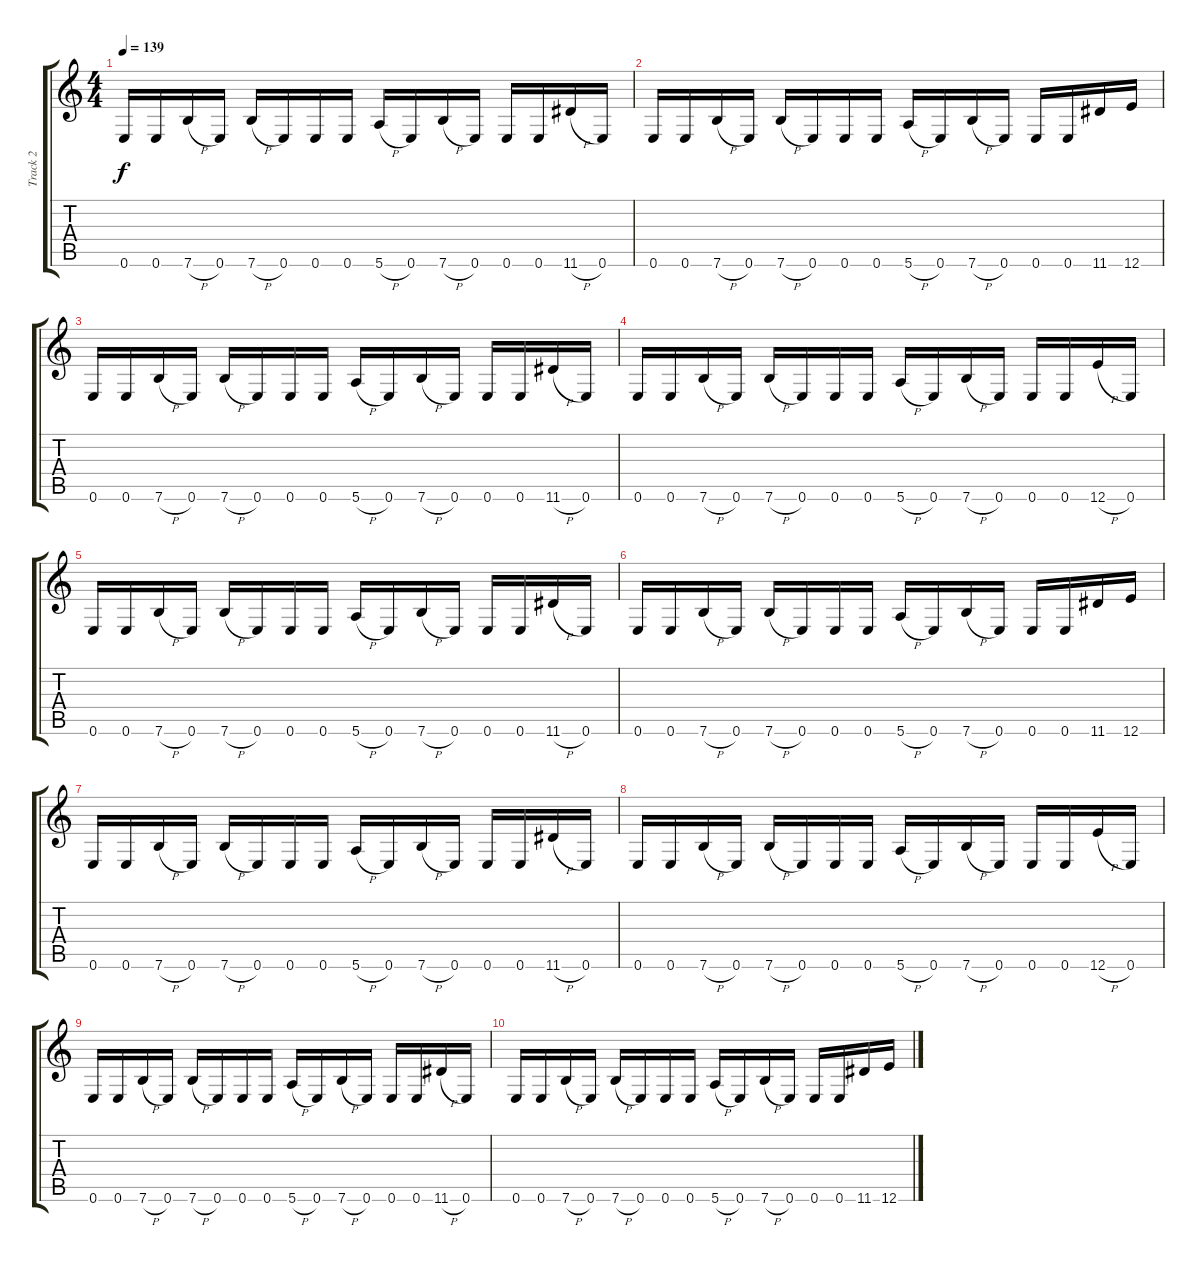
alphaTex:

\track ("Track 2" "Track 2") {instrument overdrivenguitar}
\staff {score tabs}
\tuning (E4 B3 G3 D3 A2 E2) {hide}
\ts (4 4)
\tempo 139
\clef g2
\ks c
0.6.16{dy f} 0.6.16 7.6{h}.16 0.6.16 7.6{h}.16 0.6.16 0.6.16 0.6.16 5.6{h}.16 0.6.16 7.6{h}.16 0.6.16 0.6.16 0.6.16 11.6{h}.16 0.6.16 |
0.6.16 0.6.16 7.6{h}.16 0.6.16 7.6{h}.16 0.6.16 0.6.16 0.6.16 5.6{h}.16 0.6.16 7.6{h}.16 0.6.16 0.6.16 0.6.16 11.6.16 12.6.16 |
0.6.16 0.6.16 7.6{h}.16 0.6.16 7.6{h}.16 0.6.16 0.6.16 0.6.16 5.6{h}.16 0.6.16 7.6{h}.16 0.6.16 0.6.16 0.6.16 11.6{h}.16 0.6.16 |
0.6.16 0.6.16 7.6{h}.16 0.6.16 7.6{h}.16 0.6.16 0.6.16 0.6.16 5.6{h}.16 0.6.16 7.6{h}.16 0.6.16 0.6.16 0.6.16 12.6{h}.16 0.6.16 |
0.6.16 0.6.16 7.6{h}.16 0.6.16 7.6{h}.16 0.6.16 0.6.16 0.6.16 5.6{h}.16 0.6.16 7.6{h}.16 0.6.16 0.6.16 0.6.16 11.6{h}.16 0.6.16 |
0.6.16 0.6.16 7.6{h}.16 0.6.16 7.6{h}.16 0.6.16 0.6.16 0.6.16 5.6{h}.16 0.6.16 7.6{h}.16 0.6.16 0.6.16 0.6.16 11.6.16 12.6.16 |
0.6.16 0.6.16 7.6{h}.16 0.6.16 7.6{h}.16 0.6.16 0.6.16 0.6.16 5.6{h}.16 0.6.16 7.6{h}.16 0.6.16 0.6.16 0.6.16 11.6{h}.16 0.6.16 |
0.6.16 0.6.16 7.6{h}.16 0.6.16 7.6{h}.16 0.6.16 0.6.16 0.6.16 5.6{h}.16 0.6.16 7.6{h}.16 0.6.16 0.6.16 0.6.16 12.6{h}.16 0.6.16 |
0.6.16 0.6.16 7.6{h}.16 0.6.16 7.6{h}.16 0.6.16 0.6.16 0.6.16 5.6{h}.16 0.6.16 7.6{h}.16 0.6.16 0.6.16 0.6.16 11.6{h}.16 0.6.16 |
0.6.16 0.6.16 7.6{h}.16 0.6.16 7.6{h}.16 0.6.16 0.6.16 0.6.16 5.6{h}.16 0.6.16 7.6{h}.16 0.6.16 0.6.16 0.6.16 11.6.16 12.6.16
